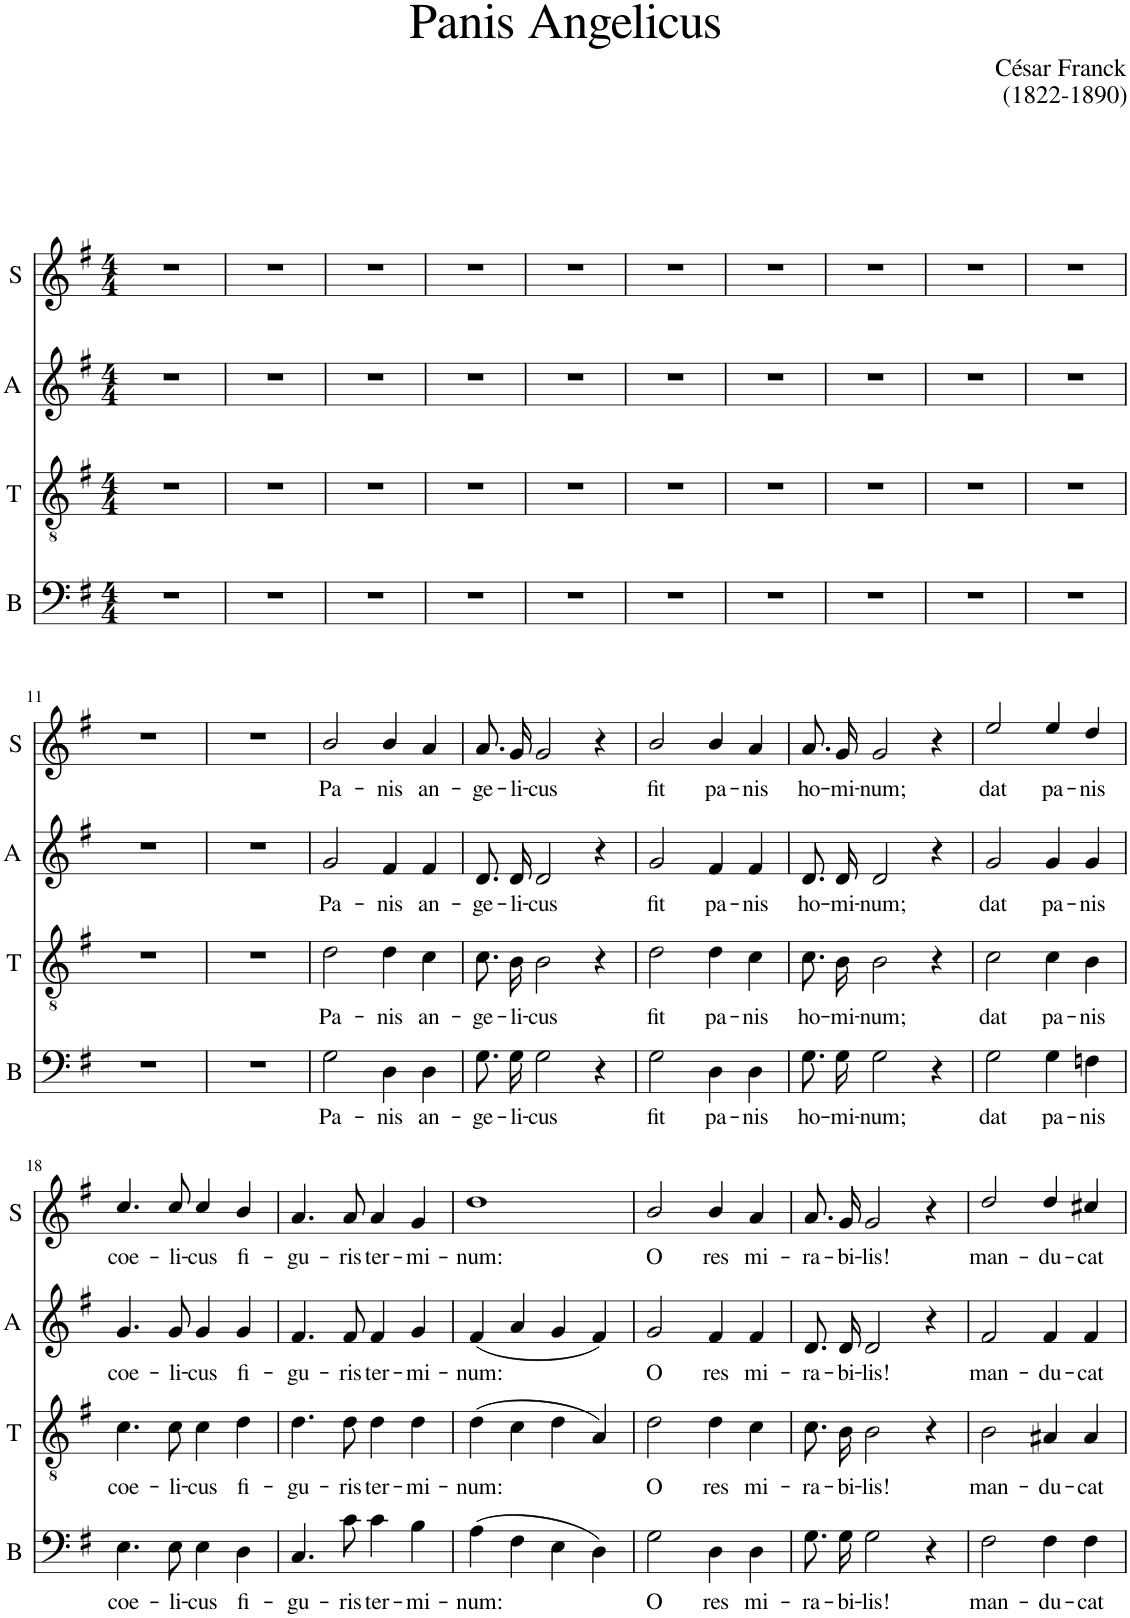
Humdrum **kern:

**kern	**text	**kern	**text	**kern	**text	**kern	**text
*part4	*part4	*part3	*part3	*part2	*part2	*part1	*part1
*staff4	*staff4	*staff3	*staff3	*staff2	*staff2	*staff1	*staff1
*I"B	*	*I"T	*	*I"A	*	*I"S	*
*I'B	*	*I'T	*	*I'A	*	*I'S	*
*clefF4	*	*clefGv2	*	*clefG2	*	*clefG2	*
*k[f#]	*	*k[f#]	*	*k[f#]	*	*k[f#]	*
*M4/4	*	*M4/4	*	*M4/4	*	*M4/4	*
=1	=1	=1	=1	=1	=1	=1	=1
1r	.	1r	.	1r	.	1r	.
=2	=2	=2	=2	=2	=2	=2	=2
1r	.	1r	.	1r	.	1r	.
=3	=3	=3	=3	=3	=3	=3	=3
1r	.	1r	.	1r	.	1r	.
=4	=4	=4	=4	=4	=4	=4	=4
1r	.	1r	.	1r	.	1r	.
=5	=5	=5	=5	=5	=5	=5	=5
1r	.	1r	.	1r	.	1r	.
=6	=6	=6	=6	=6	=6	=6	=6
1r	.	1r	.	1r	.	1r	.
=7	=7	=7	=7	=7	=7	=7	=7
1r	.	1r	.	1r	.	1r	.
=8	=8	=8	=8	=8	=8	=8	=8
1r	.	1r	.	1r	.	1r	.
=9	=9	=9	=9	=9	=9	=9	=9
1r	.	1r	.	1r	.	1r	.
=10	=10	=10	=10	=10	=10	=10	=10
1r	.	1r	.	1r	.	1r	.
!!LO:LB:g=z
=11	=11	=11	=11	=11	=11	=11	=11
1r	.	1r	.	1r	.	1r	.
=12	=12	=12	=12	=12	=12	=12	=12
1r	.	1r	.	1r	.	1r	.
=13	=13	=13	=13	=13	=13	=13	=13
!	!LO:LY:b	!	!LO:LY:b	!	!LO:LY:b	!	!LO:LY:b
2G\	Pa-	2d\	Pa-	2g/	Pa-	2b/	Pa-
!	!LO:LY:b	!	!LO:LY:b	!	!LO:LY:b	!	!LO:LY:b
4D\	-nis	4d\	-nis	4f#/	-nis	4b/	-nis
!	!LO:LY:b	!	!LO:LY:b	!	!LO:LY:b	!	!LO:LY:b
4D\	an-	4c\	an-	4f#/	an-	4a/	an-
=14	=14	=14	=14	=14	=14	=14	=14
!	!LO:LY:b	!	!LO:LY:b	!	!LO:LY:b	!	!LO:LY:b
8.G\L	-ge-	8.c\L	-ge-	8.d/L	-ge-	8.a/L	-ge-
!	!LO:LY:b	!	!LO:LY:b	!	!LO:LY:b	!	!LO:LY:b
16G\Jk	-li-	16B\Jk	-li-	16d/Jk	-li-	16g/Jk	-li-
!	!LO:LY:b	!	!LO:LY:b	!	!LO:LY:b	!	!LO:LY:b
2G\	-cus	2B\	-cus	2d/	-cus	2g/	-cus
4r	.	4r	.	4r	.	4r	.
=15	=15	=15	=15	=15	=15	=15	=15
!	!LO:LY:b	!	!LO:LY:b	!	!LO:LY:b	!	!LO:LY:b
2G\	fit	2d\	fit	2g/	fit	2b/	fit
!	!LO:LY:b	!	!LO:LY:b	!	!LO:LY:b	!	!LO:LY:b
4D\	pa-	4d\	pa-	4f#/	pa-	4b/	pa-
!	!LO:LY:b	!	!LO:LY:b	!	!LO:LY:b	!	!LO:LY:b
4D\	-nis	4c\	-nis	4f#/	-nis	4a/	-nis
=16	=16	=16	=16	=16	=16	=16	=16
!	!LO:LY:b	!	!LO:LY:b	!	!LO:LY:b	!	!LO:LY:b
8.G\L	ho-	8.c\L	ho-	8.d/L	ho-	8.a/L	ho-
!	!LO:LY:b	!	!LO:LY:b	!	!LO:LY:b	!	!LO:LY:b
16G\Jk	-mi-	16B\Jk	-mi-	16d/Jk	-mi-	16g/Jk	-mi-
!	!LO:LY:b	!	!LO:LY:b	!	!LO:LY:b	!	!LO:LY:b
2G\	-num;	2B\	-num;	2d/	-num;	2g/	-num;
4r	.	4r	.	4r	.	4r	.
=17	=17	=17	=17	=17	=17	=17	=17
!	!LO:LY:b	!	!LO:LY:b	!	!LO:LY:b	!	!LO:LY:b
2G\	dat	2c\	dat	2g/	dat	2ee/	dat
!	!LO:LY:b	!	!LO:LY:b	!	!LO:LY:b	!	!LO:LY:b
4G\	pa-	4c\	pa-	4g/	pa-	4ee/	pa-
!	!LO:LY:b	!	!LO:LY:b	!	!LO:LY:b	!	!LO:LY:b
4Fn\	-nis	4B\	-nis	4g/	-nis	4dd/	-nis
!!LO:LB:g=z
=18	=18	=18	=18	=18	=18	=18	=18
!	!LO:LY:b	!	!LO:LY:b	!	!LO:LY:b	!	!LO:LY:b
4.E\	coe-	4.c\	coe-	4.g/	coe-	4.cc/	coe-
!	!LO:LY:b	!	!LO:LY:b	!	!LO:LY:b	!	!LO:LY:b
8E\	-li-	8c\	-li-	8g/	-li-	8cc/	-li-
!	!LO:LY:b	!	!LO:LY:b	!	!LO:LY:b	!	!LO:LY:b
4E\	-cus	4c\	-cus	4g/	-cus	4cc/	-cus
!	!LO:LY:b	!	!LO:LY:b	!	!LO:LY:b	!	!LO:LY:b
4D\	fi-	4d\	fi-	4g/	fi-	4b/	fi-
=19	=19	=19	=19	=19	=19	=19	=19
!	!LO:LY:b	!	!LO:LY:b	!	!LO:LY:b	!	!LO:LY:b
4.C/	-gu-	4.d\	-gu-	4.f#/	-gu-	4.a/	-gu-
!	!LO:LY:b	!	!LO:LY:b	!	!LO:LY:b	!	!LO:LY:b
8c\	-ris	8d\	-ris	8f#/	-ris	8a/	-ris
!	!LO:LY:b	!	!LO:LY:b	!	!LO:LY:b	!	!LO:LY:b
4c\	ter-	4d\	ter-	4f#/	ter-	4a/	ter-
!	!LO:LY:b	!	!LO:LY:b	!	!LO:LY:b	!	!LO:LY:b
4B\	-mi-	4d\	-mi-	4g/	-mi-	4g/	-mi-
=20	=20	=20	=20	=20	=20	=20	=20
!	!LO:LY:b	!	!LO:LY:b	!	!LO:LY:b	!	!LO:LY:b
(4A\	-num:	(4d\	-num:	(4f#/	-num:	1dd	-num:
4F#\	.	4c\	.	4a/	.	.	.
4E\	.	4d\	.	4g/	.	.	.
4D\)	.	4A/)	.	4f#/)	.	.	.
=21	=21	=21	=21	=21	=21	=21	=21
!	!LO:LY:b	!	!LO:LY:b	!	!LO:LY:b	!	!LO:LY:b
2G\	O	2d\	O	2g/	O	2b/	O
!	!LO:LY:b	!	!LO:LY:b	!	!LO:LY:b	!	!LO:LY:b
4D\	res	4d\	res	4f#/	res	4b/	res
!	!LO:LY:b	!	!LO:LY:b	!	!LO:LY:b	!	!LO:LY:b
4D\	mi-	4c\	mi-	4f#/	mi-	4a/	mi-
=22	=22	=22	=22	=22	=22	=22	=22
!	!LO:LY:b	!	!LO:LY:b	!	!LO:LY:b	!	!LO:LY:b
8.G\L	-ra-	8.c\L	-ra-	8.d/L	-ra-	8.a/L	-ra-
!	!LO:LY:b	!	!LO:LY:b	!	!LO:LY:b	!	!LO:LY:b
16G\Jk	-bi-	16B\Jk	-bi-	16d/Jk	-bi-	16g/Jk	-bi-
!	!LO:LY:b	!	!LO:LY:b	!	!LO:LY:b	!	!LO:LY:b
2G\	-lis!	2B\	-lis!	2d/	-lis!	2g/	-lis!
4r	.	4r	.	4r	.	4r	.
=23	=23	=23	=23	=23	=23	=23	=23
!	!LO:LY:b	!	!LO:LY:b	!	!LO:LY:b	!	!LO:LY:b
2F#\	man-	2B\	man-	2f#/	man-	2dd/	man-
!	!LO:LY:b	!	!LO:LY:b	!	!LO:LY:b	!	!LO:LY:b
4F#\	-du-	4A#X/	-du-	4f#/	-du-	4dd/	-du-
!	!LO:LY:b	!	!LO:LY:b	!	!LO:LY:b	!	!LO:LY:b
4F#\	-cat	4A#/	-cat	4f#/	-cat	4cc#X/	-cat
=	=	=	=	=	=	=	=
*-	*-	*-	*-	*-	*-	*-	*-
